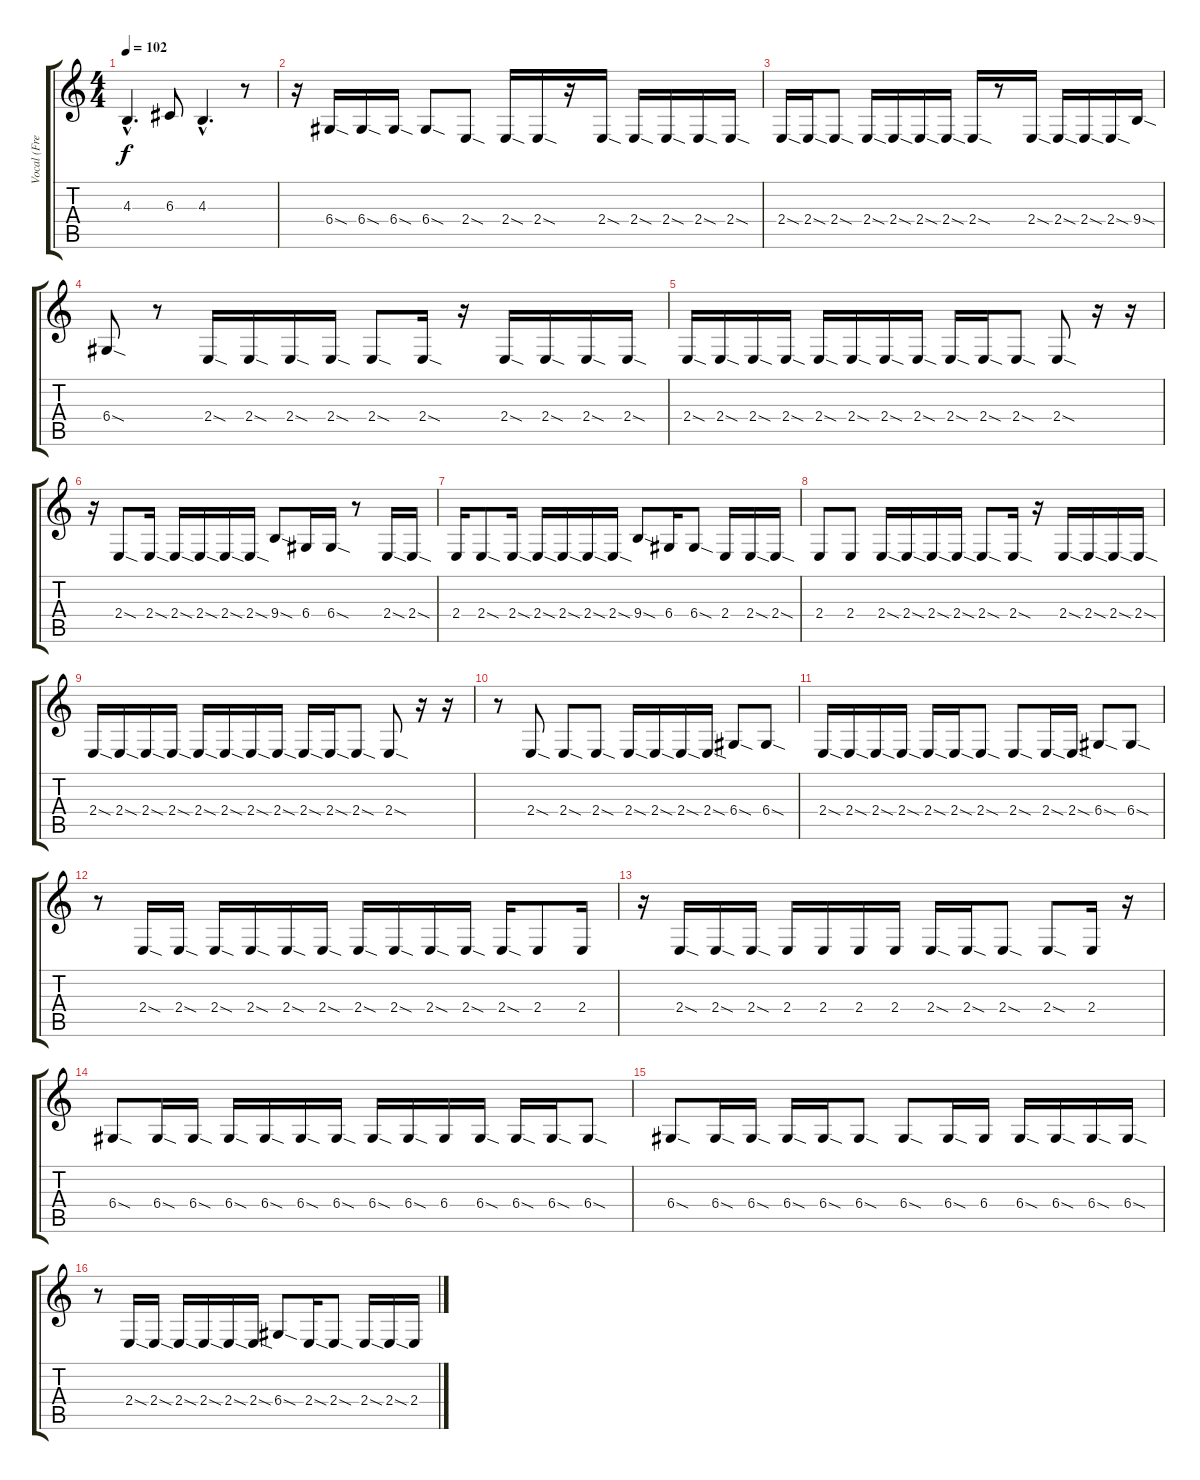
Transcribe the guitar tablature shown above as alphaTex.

\track ("Vocal (Fred)" "Vocal (Fre") {instrument synthvoice}
\staff {score tabs}
\tuning (E4 B3 G3 D3 A2 E2) {hide}
\ts (4 4)
\tempo 102
\clef g2
\ks c
4.3{hac}.4{d dy f} 6.3.8 4.3{hac}.4{d} r.8 |
r.16 6.4{sod}.16 6.4{sod}.16 6.4{sod}.16 6.4{sod}.8 2.4{sod}.8 2.4{sod}.16 2.4{sod}.16 r.16 2.4{sod}.16 2.4{sod}.16 2.4{sod}.16 2.4{sod}.16 2.4{sod}.16 |
2.4{sod}.16 2.4{sod}.16 2.4{sod}.8 2.4{sod}.16 2.4{sod}.16 2.4{sod}.16 2.4{sod}.16 2.4{sod}.16 r.8 2.4{sod}.16 2.4{sod}.16 2.4{sod}.16 2.4{sod}.16 9.4{sod}.16 |
6.4{sod}.8 r.8 2.4{sod}.16 2.4{sod}.16 2.4{sod}.16 2.4{sod}.16 2.4{sod}.8 2.4{sod}.16 r.16 2.4{sod}.16 2.4{sod}.16 2.4{sod}.16 2.4{sod}.16 |
2.4{sod}.16 2.4{sod}.16 2.4{sod}.16 2.4{sod}.16 2.4{sod}.16 2.4{sod}.16 2.4{sod}.16 2.4{sod}.16 2.4{sod}.16 2.4{sod}.16 2.4{sod}.8 2.4{sod}.8 r.16 r.16 |
r.16 2.4{sod}.8 2.4{sod}.16 2.4{sod}.16 2.4{sod}.16 2.4{sod}.16 2.4{sod}.16 9.4{sod}.8 6.4.16 6.4{sod}.16 r.8 2.4{sod}.16 2.4{sod}.16 |
2.4.16 2.4{sod}.8 2.4{sod}.16 2.4{sod}.16 2.4{sod}.16 2.4{sod}.16 2.4{sod}.16 9.4{sod}.8 6.4.16 6.4{sod}.8 2.4.16 2.4{sod}.16 2.4{sod}.16 |
2.4.8 2.4.8 2.4{sod}.16 2.4{sod}.16 2.4{sod}.16 2.4{sod}.16 2.4{sod}.8 2.4{sod}.16 r.16 2.4{sod}.16 2.4{sod}.16 2.4{sod}.16 2.4{sod}.16 |
2.4{sod}.16 2.4{sod}.16 2.4{sod}.16 2.4{sod}.16 2.4{sod}.16 2.4{sod}.16 2.4{sod}.16 2.4{sod}.16 2.4{sod}.16 2.4{sod}.16 2.4{sod}.8 2.4{sod}.8 r.16 r.16 |
r.8 2.4{sod}.8 2.4{sod}.8 2.4{sod}.8 2.4{sod}.16 2.4{sod}.16 2.4{sod}.16 2.4{sod}.16 6.4{sod}.8 6.4{sod}.8 |
2.4{sod}.16 2.4{sod}.16 2.4{sod}.16 2.4{sod}.16 2.4{sod}.16 2.4{sod}.16 2.4{sod}.8 2.4{sod}.8 2.4{sod}.16 2.4{sod}.16 6.4{sod}.8 6.4{sod}.8 |
r.8 2.4{sod}.16 2.4{sod}.16 2.4{sod}.16 2.4{sod}.16 2.4{sod}.16 2.4{sod}.16 2.4{sod}.16 2.4{sod}.16 2.4{sod}.16 2.4{sod}.16 2.4{sod}.16 2.4.8 2.4.16 |
r.16 2.4{sod}.16 2.4{sod}.16 2.4{sod}.16 2.4.16 2.4.16 2.4.16 2.4.16 2.4{sod}.16 2.4{sod}.16 2.4{sod}.8 2.4{sod}.8 2.4.16 r.16 |
6.4{sod}.8 6.4{sod}.16 6.4{sod}.16 6.4{sod}.16 6.4{sod}.16 6.4{sod}.16 6.4{sod}.16 6.4{sod}.16 6.4{sod}.16 6.4.16 6.4{sod}.16 6.4{sod}.16 6.4{sod}.16 6.4{sod}.8 |
6.4{sod}.8 6.4{sod}.16 6.4{sod}.16 6.4{sod}.16 6.4{sod}.16 6.4{sod}.8 6.4{sod}.8 6.4{sod}.16 6.4.16 6.4{sod}.16 6.4{sod}.16 6.4{sod}.16 6.4{sod}.16 |
r.8 2.4{sod}.16 2.4{sod}.16 2.4{sod}.16 2.4{sod}.16 2.4{sod}.16 2.4{sod}.16 6.4{sod}.8 2.4{sod}.16 2.4{sod}.8 2.4{sod}.16 2.4{sod}.16 2.4.16
